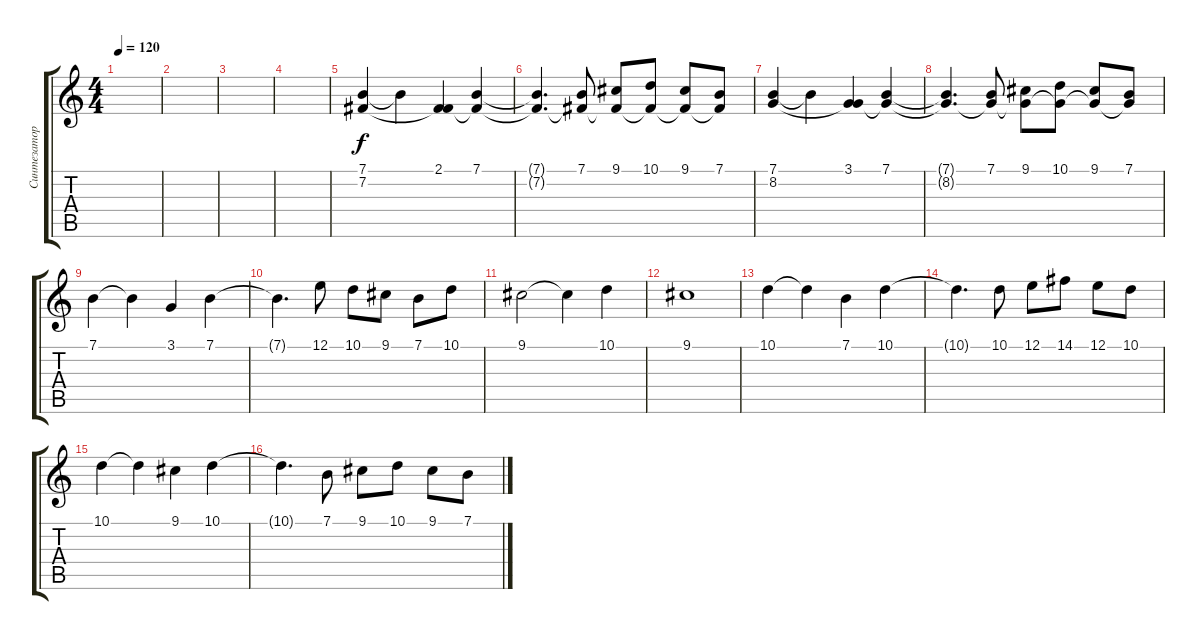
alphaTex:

\track ("Синтезатор" "Синтезатор") {instrument stringensemble1}
\staff {score tabs}
\tuning (E4 B3 G3 D3 A2 E2) {hide}
\ts (4 4)
\tempo 120
\clef g2
\ks c
|
|
|
|
(7.1 7.2).4 7.1{t}.4 (2.1 7.2{t}).4 (7.1 7.2{t}).4 |
(7.1{t} 7.2{t}).4{d} (7.1 7.2{t}).8 (9.1 7.2{t}).8 (10.1 7.2{t}).8 (9.1 7.2{t}).8 (7.1 7.2{t}).8 |
(7.1 8.2).4 7.1{t}.4 (3.1 8.2{t}).4 (7.1 8.2{t}).4 |
(7.1{t} 8.2{t}).4{d} (7.1 8.2{t}).8 (9.1 8.2{t}).8 (10.1 8.2{t}).8 (9.1 8.2{t}).8 (7.1 8.2{t}).8 |
7.1.4 7.1{t}.4 3.1.4 7.1.4 |
7.1{t}.4{d} 12.1.8 10.1.8 9.1.8 7.1.8 10.1.8 |
9.1.2 9.1{t}.4 10.1.4 |
9.1.1 |
10.1.4 10.1{t}.4 7.1.4 10.1.4 |
10.1{t}.4{d} 10.1.8 12.1.8 14.1.8 12.1.8 10.1.8 |
10.1.4 10.1{t}.4 9.1.4 10.1.4 |
10.1{t}.4{d} 7.1.8 9.1.8 10.1.8 9.1.8 7.1.8
